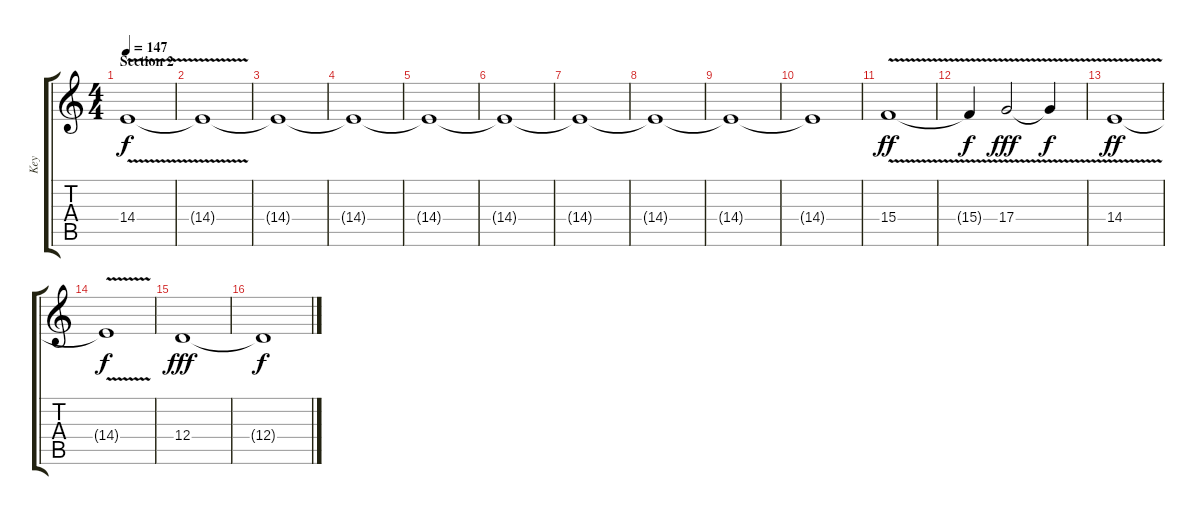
\track ("Key" "Key") {instrument fx6goblins}
\staff {score tabs}
\tuning (E4 B3 G3 D3 A2 E2) {hide}
\ts (4 4)
\section ("" "Section 2")
\tempo 147
\clef g2
\ks c
14.4{v}.1{dy f volume 11} |
14.4{t}.1 |
14.4{t}.1 |
14.4{t}.1 |
14.4{t}.1 |
14.4{t}.1 |
14.4{t}.1 |
14.4{t}.1 |
14.4{t}.1 |
14.4{t}.1 |
15.4{v}.1{dy ff volume 13} |
15.4{t}.4{dy f} 17.4{v}.2{dy fff} 17.4{t}.4{dy f} |
14.4{v}.1{dy ff} |
14.4{t}.1{dy f} |
12.4.1{dy fff} |
12.4{t}.1{dy f}
